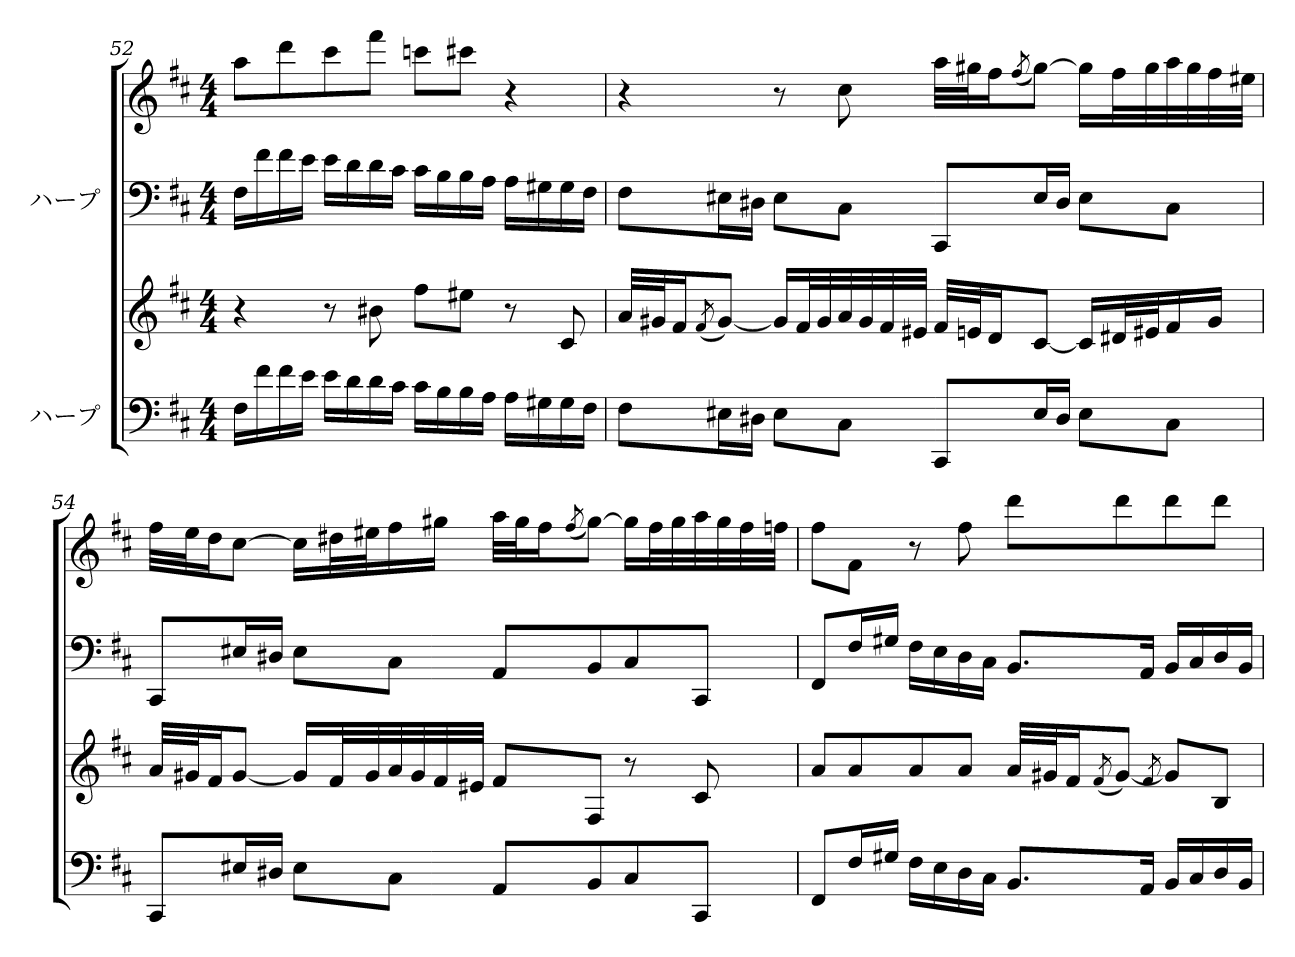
**kern	**kern	**kern	**kern
*part2	*part2	*part1	*part1
*staff4	*staff3	*staff2	*staff1
*I"ハープ	*	*I"ハープ	*
*clefF4	*clefG2	*clefF4	*clefG2
*k[f#c#]	*k[f#c#]	*k[f#c#]	*k[f#c#]
*M4/4	*M4/4	*M4/4	*M4/4
=52	=52	=52	=52
16F#\LL	4r	16F#\LL	8aa\L
16f#\	.	16f#\	.
16f#\	.	16f#\	8ddd\
16e\JJ	.	16e\JJ	.
16e\LL	8r	16e\LL	8ccc#\
16d\	.	16d\	.
16d\	8b#X\	16d\	8fff#\J
16c#\JJ	.	16c#\JJ	.
16c#\LL	8ff#\L	16c#\LL	8cccn\L
16B\	.	16B\	.
16B\	8ee#X\J	16B\	8ccc#X\J
16A\JJ	.	16A\JJ	.
16A\LL	8r	16A\LL	4r
16G#X\	.	16G#X\	.
16G#\	8c#/	16G#\	.
16F#\JJ	.	16F#\JJ	.
!!LO:PB:g=z
=53	=53	=53	=53
8F#\L	32a/LLL	8F#\L	4r
.	32g#X/J	.	.
.	16f#/J	.	.
.	(<8qf#/	.	.
16E#X\L	[8g#/J)	16E#X\L	.
16D#X\JJ	.	16D#X\JJ	.
8E#\L	16g#/LL]	8E#\L	8r
.	32f#/L	.	.
.	32g#/	.	.
8C#\J	32a/	8C#\J	8cc#\
.	32g#/	.	.
.	32f#/	.	.
.	32e#X/JJJ	.	.
8CC#/L	32f#/LLL	8CC#/L	32aa\LLL
.	32en/J	.	32gg#X\J
.	16d/J	.	16ff#\J
.	.	.	(<8qff#/
16E#/L	[8c#/J	16E#/L	[8gg#\J)
16D#/JJ	.	16D#/JJ	.
8E#\L	16c#/LL]	8E#\L	16gg#\LL]
.	32d#X/L	.	32ff#\L
.	32e#X/J	.	32gg#\
8C#\J	16f#/	8C#\J	32aa\
.	.	.	32gg#\
.	16g#/JJ	.	32ff#\
.	.	.	32ee#X\JJJ
!!LO:LB:g=z
=54	=54	=54	=54
8CC#/L	32a/LLL	8CC#/L	32ff#\LLL
.	32g#X/J	.	32ee\J
.	16f#/J	.	16dd\J
16E#X/L	[8g#/J	16E#X/L	[8cc#\J
16D#X/JJ	.	16D#X/JJ	.
8E#\L	16g#/LL]	8E#\L	16cc#\LL]
.	32f#/L	.	32dd#X\L
.	32g#/	.	32ee#X\J
8C#\J	32a/	8C#\J	16ff#\
.	32g#/	.	.
.	32f#/	.	16gg#X\JJ
.	32e#X/JJJ	.	.
8AA/L	8f#/L	8AA/L	32aa\LLL
.	.	.	32gg#\J
.	.	.	16ff#\J
.	.	.	(<8qff#/
8BB/	8F#/J	8BB/	[8gg#\J)
8C#/	8r	8C#/	16gg#\LL]
.	.	.	32ff#\L
.	.	.	32gg#\
8CC#/J	8c#/	8CC#/J	32aa\
.	.	.	32gg#\
.	.	.	32ff#\
.	.	.	32ffn\JJJ
!!LO:LB:g=z
=55	=55	=55	=55
8FF#/L	8a/L	8FF#/L	8ff#\L
16F#/L	8a/	16F#/L	8f#\J
16G#X/JJ	.	16G#X/JJ	.
16F#\LL	8a/	16F#\LL	8r
16E\	.	16E\	.
16D\	8a/J	16D\	8ff#\
16C#\JJ	.	16C#\JJ	.
8.BB/L	32a/LLL	8.BB/L	8ddd\L
.	32g#X/J	.	.
.	16f#/J	.	.
.	(<8qf#/	.	.
.	[8g#/J)	.	8ddd\
16AA/Jk	.	16AA/Jk	.
.	8qf#/	.	.
16BB/LL	8g#/L]	16BB/LL	8ddd\
16C#/	.	16C#/	.
16D/	8B/J	16D/	8ddd\J
16BB/JJ	.	16BB/JJ	.
=	=	=	=
*-	*-	*-	*-
